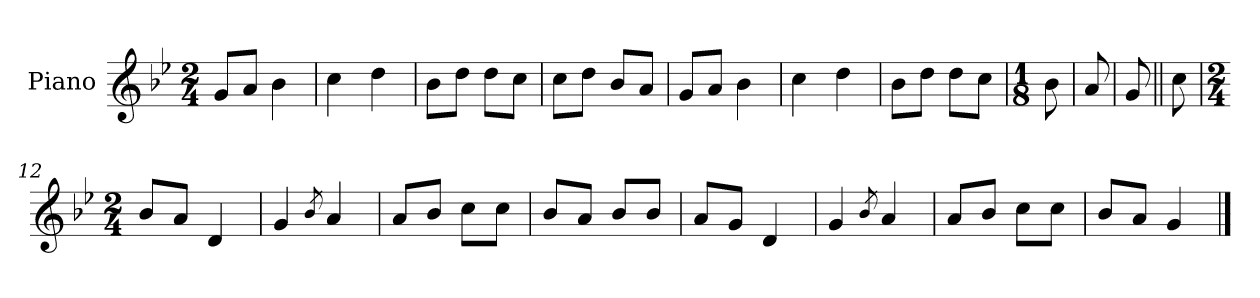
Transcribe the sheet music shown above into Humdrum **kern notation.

**kern
*part1
*staff1
*I"Piano
*I'Pno.
*clefG2
*k[b-e-]
*M2/4
=1
8g/L
8a/J
4b-\
=2
4cc\
4dd\
=3
8b-\L
8dd\J
8dd\L
8cc\J
=4
8cc\L
8dd\J
8b-/L
8a/J
=5
8g/L
8a/J
4b-\
=6
4cc\
4dd\
=7
8b-\L
8dd\J
8dd\L
8cc\J
=8
*M1/8
8b-\
=9
8a/
=10
8g/
=11||
8cc\
!!LO:LB:g=z
=12
*M2/4
8b-/L
8a/J
4d/
=13
4g/
8qb-/
4a/
=14
8a/L
8b-/J
8cc\L
8cc\J
=15
8b-/L
8a/J
8b-/L
8b-/J
=16
8a/L
8g/J
4d/
=17
4g/
8qb-/
4a/
=18
8a/L
8b-/J
8cc\L
8cc\J
=19
8b-/L
8a/J
4g/
==
*-
